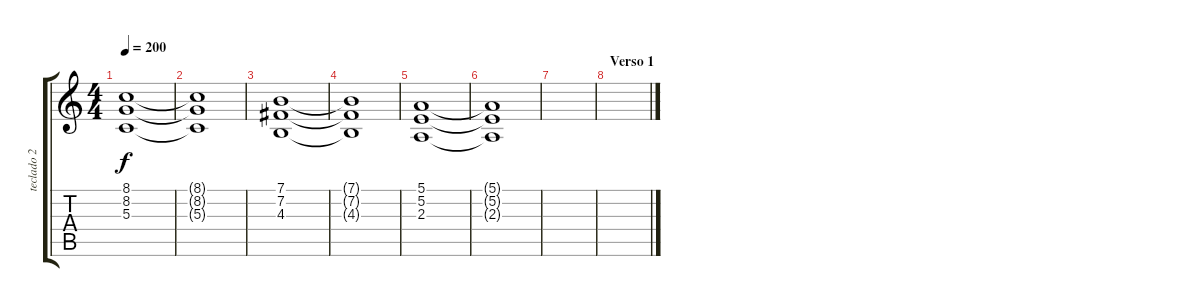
\track ("teclado 2" "teclado 2") {instrument choiraahs}
\staff {score tabs}
\tuning (E4 B3 G3 D3 A2 E2) {hide}
\ts (4 4)
\tempo 200
\clef g2
\ks c
(8.1 8.2 5.3).1{dy f} |
(8.1{t} 8.2{t} 5.3{t}).1 |
(7.1 7.2 4.3).1 |
(7.1{t} 7.2{t} 4.3{t}).1 |
(5.1 5.2 2.3).1 |
(5.1{t} 5.2{t} 2.3{t}).1 |
|
\section ("" "Verso 1")
